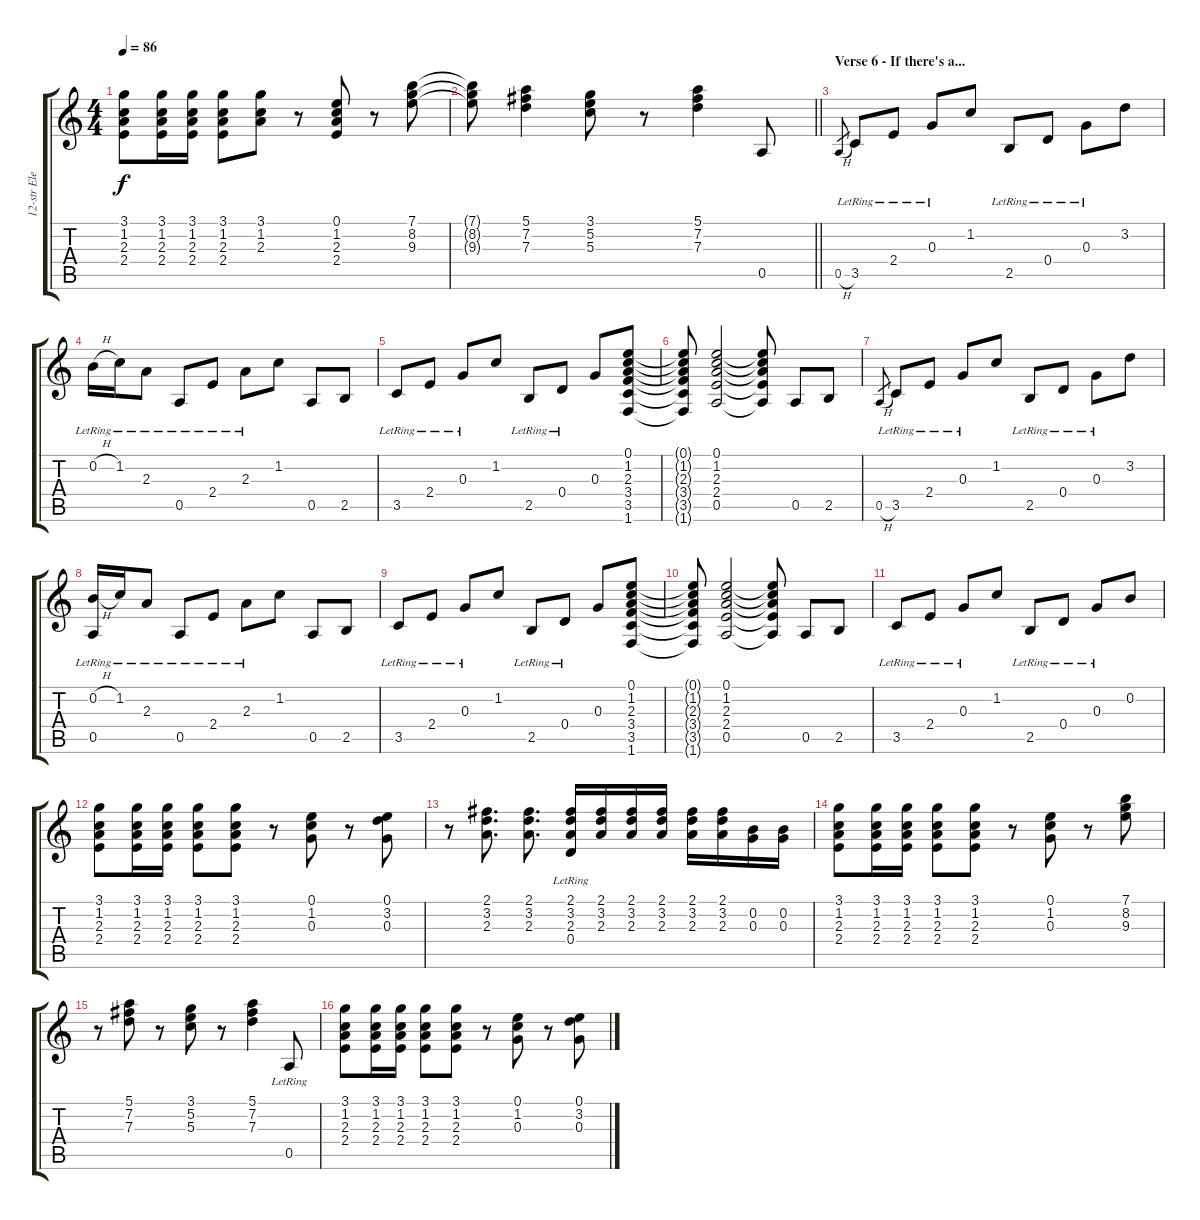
\track ("12-str Electric I (Page)" "12-str Ele") {instrument electricguitarjazz}
\staff {score tabs}
\tuning (E4 B3 G3 D3 A2 E2) {hide}
\ts (4 4)
\tempo 86
\clef g2
\ks c
(3.1 1.2 2.3 2.4).8{dy f} (3.1 1.2 2.3 2.4).16 (3.1 1.2 2.3 2.4).16 (3.1 1.2 2.3 2.4).8 (3.1 1.2 2.3).8 r.8 (0.1 1.2 2.3 2.4).8 r.8 (7.1 8.2 9.3).8 |
\barLineRight lightlight
(7.1{t} 8.2{t} 9.3{t}).8 (5.1 7.2 7.3).4 (3.1 5.2 5.3).8 r.8 (5.1 7.2 7.3).4 0.5.8 |
\section ("" "Verse 6 - If there's a...")
0.5{h}.8{gr} 3.5{lr}.8 2.4{lr}.8 0.3{lr}.8 1.2.8 2.5{lr}.8 0.4{lr}.8 0.3{lr}.8 3.2.8 |
0.2{h lr}.16 1.2{lr}.16 2.3{lr}.8 0.5{lr}.8 2.4{lr}.8 2.3{lr}.8 1.2.8 0.5.8 2.5.8 |
3.5{lr}.8 2.4{lr}.8 0.3{lr}.8 1.2.8 2.5{lr}.8 0.4{lr}.8 0.3.8 (0.1 1.2 2.3 3.4 3.5 1.6).8 |
(0.1{t} 1.2{t} 2.3{t} 3.4{t} 3.5{t} 1.6{t}).8 (0.1 1.2 2.3 2.4 0.5).2 (0.1{t} 1.2{t} 2.3{t} 2.4{t} 0.5{t}).8 0.5.8 2.5.8 |
0.5{h}.8{gr} 3.5{lr}.8 2.4{lr}.8 0.3{lr}.8 1.2.8 2.5{lr}.8 0.4{lr}.8 0.3{lr}.8 3.2.8 |
(0.2{h lr} 0.5{lr}).16 1.2{lr}.16 2.3{lr}.8 0.5{lr}.8 2.4{lr}.8 2.3{lr}.8 1.2.8 0.5.8 2.5.8 |
3.5{lr}.8 2.4{lr}.8 0.3{lr}.8 1.2.8 2.5{lr}.8 0.4{lr}.8 0.3.8 (0.1 1.2 2.3 3.4 3.5 1.6).8 |
(0.1{t} 1.2{t} 2.3{t} 3.4{t} 3.5{t} 1.6{t}).8 (0.1 1.2 2.3 2.4 0.5).2 (0.1{t} 1.2{t} 2.3{t} 2.4{t} 0.5{t}).8 0.5.8 2.5.8 |
3.5{lr}.8 2.4{lr}.8 0.3{lr}.8 1.2.8 2.5{lr}.8 0.4{lr}.8 0.3{lr}.8 0.2.8 |
(3.1 1.2 2.3 2.4).8 (3.1 1.2 2.3 2.4).16 (3.1 1.2 2.3 2.4).16 (3.1 1.2 2.3 2.4).8 (3.1 1.2 2.3 2.4).8 r.8 (0.1 1.2 0.3).8 r.8 (0.1 3.2 0.3).8 |
r.8 (2.1 3.2 2.3).8{d} (2.1 3.2 2.3).8{d} (2.1 3.2 2.3 0.4{lr}).16 (2.1 3.2 2.3).16 (2.1 3.2 2.3).16 (2.1 3.2 2.3).16 (2.1 3.2 2.3).16 (2.1 3.2 2.3).16 (0.2 0.3).16 (0.2 0.3).16 |
(3.1 1.2 2.3 2.4).8 (3.1 1.2 2.3 2.4).16 (3.1 1.2 2.3 2.4).16 (3.1 1.2 2.3 2.4).8 (3.1 1.2 2.3 2.4).8 r.8 (0.1 1.2 0.3).8 r.8 (7.1 8.2 9.3).8 |
r.8 (5.1 7.2 7.3).8 r.8 (3.1 5.2 5.3).8 r.8 (5.1 7.2 7.3).4 0.5{lr}.8 |
(3.1 1.2 2.3 2.4).8 (3.1 1.2 2.3 2.4).16 (3.1 1.2 2.3 2.4).16 (3.1 1.2 2.3 2.4).8 (3.1 1.2 2.3 2.4).8 r.8 (0.1 1.2 0.3).8 r.8 (0.1 3.2 0.3).8
